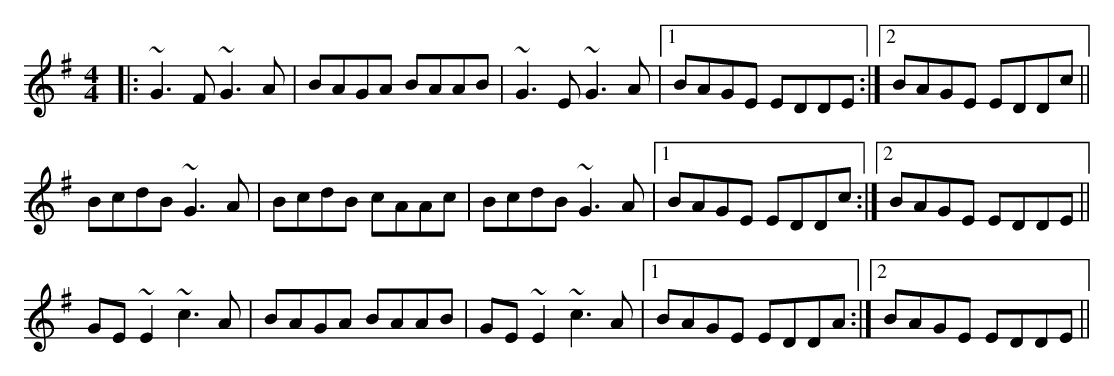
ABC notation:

X:1
M:4/4
K:G
|:~G3F ~G3A|BAGA BAAB|~G3E ~G3A|1 BAGE EDDE:|2 BAGE EDDc||
BcdB ~G3A|BcdB cAAc|BcdB ~G3A|1 BAGE EDDc:|2 BAGE EDDE||
GE~E2 ~c3A|BAGA BAAB|GE~E2 ~c3A|1 BAGE EDDA:|2 BAGE EDDE||
